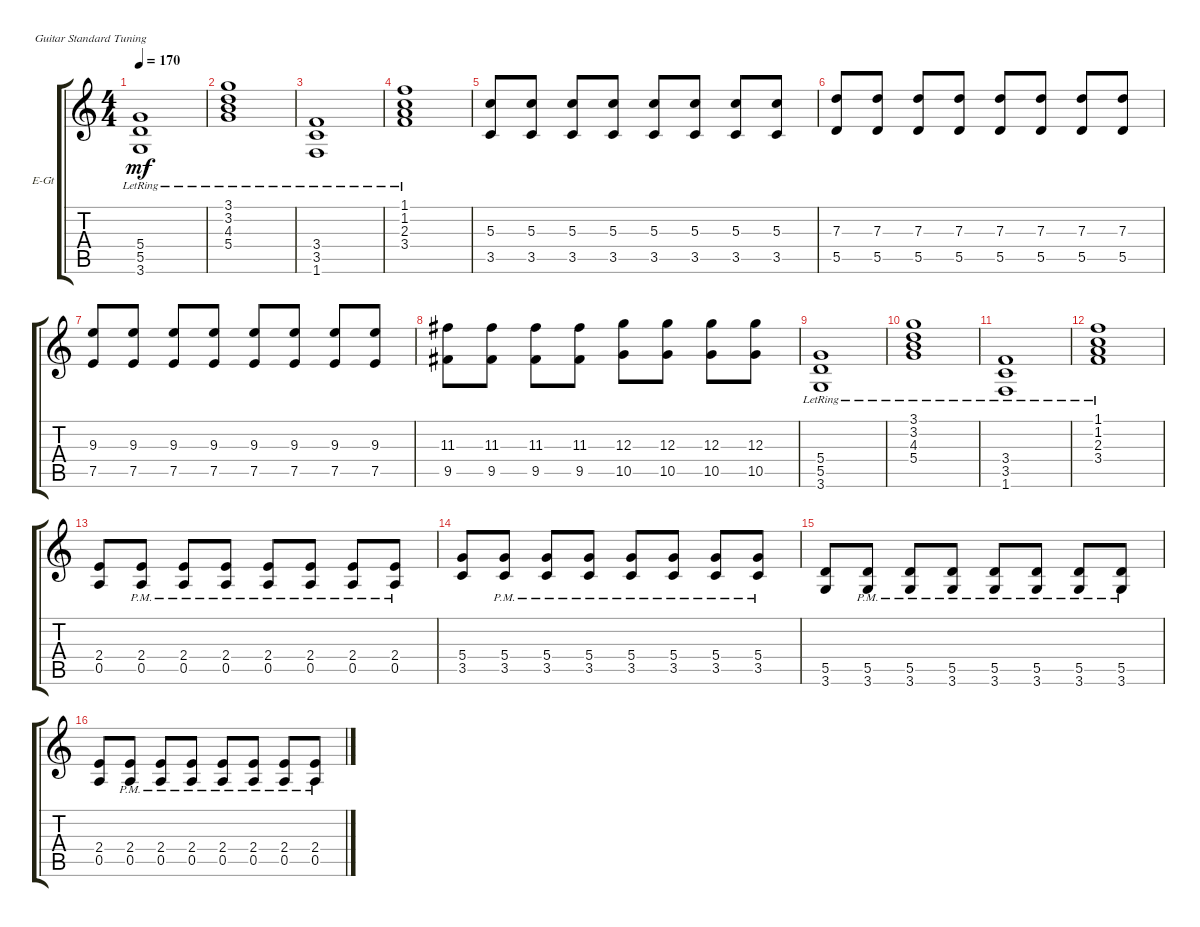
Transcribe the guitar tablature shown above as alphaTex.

\defaultSystemsLayout 4
\bracketExtendMode groupsimilarinstruments
\firstSystemTrackNameOrientation horizontal
\otherSystemsTrackNameOrientation horizontal
\track ("Electric Guitar" "E-Gt") {instrument distortionguitar}
\staff {score tabs}
\tuning (E4 B3 G3 D3 A2 E2)
\ts (4 4)
\tempo 170
\clef g2
\ks c
(3.6{lr} 5.5{lr} 5.4{lr}).1{dy mf} |
(5.4{lr} 4.3{lr} 3.2{lr} 3.1{lr}).1 |
(3.5{lr} 1.6{lr} 3.4{lr}).1 |
(1.1{lr} 1.2{lr} 2.3{lr} 3.4{lr}).1 |
(3.5 5.3).8 (3.5 5.3).8 (3.5 5.3).8 (3.5 5.3).8 (3.5 5.3).8 (3.5 5.3).8 (3.5 5.3).8 (3.5 5.3).8 |
(5.5 7.3).8 (5.5 7.3).8 (5.5 7.3).8 (5.5 7.3).8 (5.5 7.3).8 (5.5 7.3).8 (5.5 7.3).8 (5.5 7.3).8 |
(7.5 9.3).8 (7.5 9.3).8 (7.5 9.3).8 (7.5 9.3).8 (7.5 9.3).8 (7.5 9.3).8 (7.5 9.3).8 (7.5 9.3).8 |
(9.5 11.3).8 (9.5 11.3).8 (9.5 11.3).8 (9.5 11.3).8 (10.5 12.3).8 (10.5 12.3).8 (10.5 12.3).8 (10.5 12.3).8 |
(3.6{lr} 5.5{lr} 5.4{lr}).1 |
(5.4{lr} 4.3{lr} 3.2{lr} 3.1{lr}).1 |
(3.5{lr} 1.6{lr} 3.4{lr}).1 |
(1.1{lr} 1.2{lr} 2.3{lr} 3.4{lr}).1 |
(2.4 0.5).8 (2.4{pm} 0.5{pm}).8 (2.4{pm} 0.5{pm}).8 (2.4{pm} 0.5{pm}).8 (2.4{pm} 0.5{pm}).8 (2.4{pm} 0.5{pm}).8 (2.4{pm} 0.5{pm}).8 (2.4{pm} 0.5{pm}).8 |
(3.5 5.4).8 (3.5{pm} 5.4{pm}).8 (3.5{pm} 5.4{pm}).8 (3.5{pm} 5.4{pm}).8 (3.5{pm} 5.4{pm}).8 (3.5{pm} 5.4{pm}).8 (3.5{pm} 5.4{pm}).8 (3.5{pm} 5.4{pm}).8 |
(3.6 5.5).8 (3.6{pm} 5.5{pm}).8 (3.6{pm} 5.5{pm}).8 (3.6{pm} 5.5{pm}).8 (3.6{pm} 5.5{pm}).8 (3.6{pm} 5.5{pm}).8 (3.6{pm} 5.5{pm}).8 (3.6{pm} 5.5{pm}).8 |
(2.4 0.5).8 (2.4{pm} 0.5{pm}).8 (2.4{pm} 0.5{pm}).8 (2.4{pm} 0.5{pm}).8 (2.4{pm} 0.5{pm}).8 (2.4{pm} 0.5{pm}).8 (2.4{pm} 0.5{pm}).8 (2.4{pm} 0.5{pm}).8
